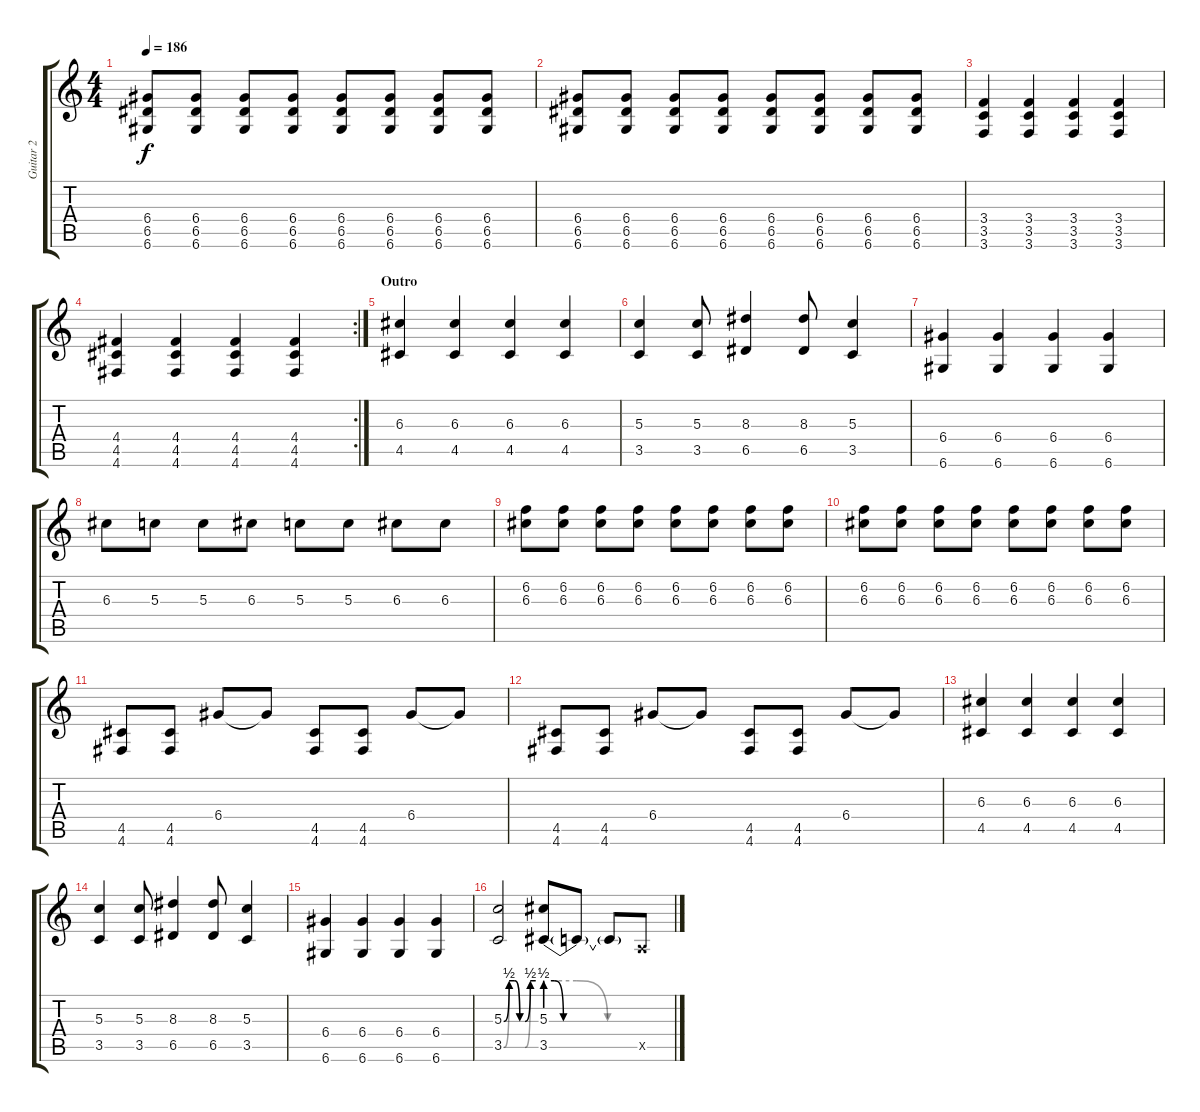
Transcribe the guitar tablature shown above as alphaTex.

\track ("Guitar 2" "Guitar 2") {instrument overdrivenguitar}
\staff {score tabs}
\tuning (E4 B3 G3 D3 A2 D2) {hide}
\ts (4 4)
\tempo 186
\clef g2
\ks c
(6.4 6.5 6.6).8{dy f} (6.4 6.5 6.6).8 (6.4 6.5 6.6).8 (6.4 6.5 6.6).8 (6.4 6.5 6.6).8 (6.4 6.5 6.6).8 (6.4 6.5 6.6).8 (6.4 6.5 6.6).8 |
(6.4 6.5 6.6).8 (6.4 6.5 6.6).8 (6.4 6.5 6.6).8 (6.4 6.5 6.6).8 (6.4 6.5 6.6).8 (6.4 6.5 6.6).8 (6.4 6.5 6.6).8 (6.4 6.5 6.6).8 |
(3.4 3.5 3.6).4 (3.4 3.5 3.6).4 (3.4 3.5 3.6).4 (3.4 3.5 3.6).4 |
\rc 2
(4.4 4.5 4.6).4 (4.4 4.5 4.6).4 (4.4 4.5 4.6).4 (4.4 4.5 4.6).4 |
\section ("" "Outro")
(6.3 4.5).4 (6.3 4.5).4 (6.3 4.5).4 (6.3 4.5).4 |
(5.3 3.5).4 (5.3 3.5).8 (8.3 6.5).4 (8.3 6.5).8 (5.3 3.5).4 |
(6.4 6.6).4 (6.4 6.6).4 (6.4 6.6).4 (6.4 6.6).4 |
6.3.8 5.3.8 5.3.8 6.3.8 5.3.8 5.3.8 6.3.8 6.3.8 |
(6.2 6.3).8 (6.2 6.3).8 (6.2 6.3).8 (6.2 6.3).8 (6.2 6.3).8 (6.2 6.3).8 (6.2 6.3).8 (6.2 6.3).8 |
(6.2 6.3).8 (6.2 6.3).8 (6.2 6.3).8 (6.2 6.3).8 (6.2 6.3).8 (6.2 6.3).8 (6.2 6.3).8 (6.2 6.3).8 |
(4.5 4.6).8 (4.5 4.6).8 6.4.8 6.4{t}.8 (4.5 4.6).8 (4.5 4.6).8 6.4.8 6.4{t}.8 |
(4.5 4.6).8 (4.5 4.6).8 6.4.8 6.4{t}.8 (4.5 4.6).8 (4.5 4.6).8 6.4.8 6.4{t}.8 |
(6.3 4.5).4 (6.3 4.5).4 (6.3 4.5).4 (6.3 4.5).4 |
(5.3 3.5).4 (5.3 3.5).8 (8.3 6.5).4 (8.3 6.5).8 (5.3 3.5).4 |
(6.4 6.6).4 (6.4 6.6).4 (6.4 6.6).4 (6.4 6.6).4 |
(5.3{be (custom 0 0 10 2 20 2 30 0 40 0 50 2 60 2)} 3.5{be (custom 0 0 10 2 20 2 30 0 40 0 50 2 60 2)}).2 (5.3{be (custom 0 2 20 2 40 0 60 0)} 3.5{be (custom 0 2 20 2 40 0 60 0)}).8 3.5{t}.8 3.5{t}.8 0.5{x}.8
